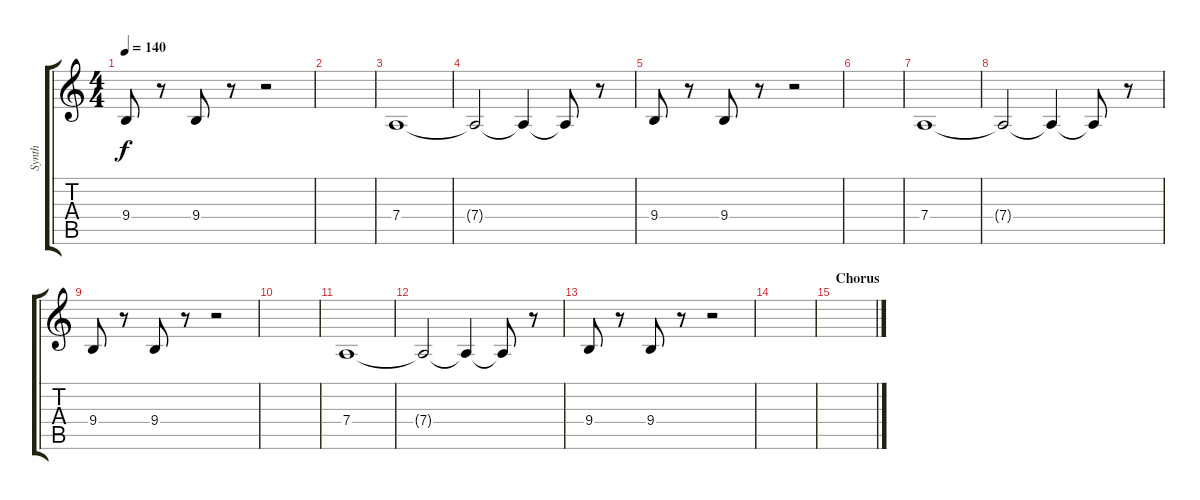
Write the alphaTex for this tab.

\track ("Synth" "Synth") {instrument stringensemble1}
\staff {score tabs}
\tuning (E4 B3 G3 D3 A2 E2) {hide}
\ts (4 4)
\tempo 140
\clef g2
\ks c
9.4.8{dy f} r.8 9.4.8 r.8 r.2 |
|
7.4.1 |
7.4{t}.2 7.4{t}.4 7.4{t}.8 r.8 |
9.4.8 r.8 9.4.8 r.8 r.2 |
|
7.4.1 |
7.4{t}.2 7.4{t}.4 7.4{t}.8 r.8 |
9.4.8 r.8 9.4.8 r.8 r.2 |
|
7.4.1 |
7.4{t}.2 7.4{t}.4 7.4{t}.8 r.8 |
9.4.8 r.8 9.4.8 r.8 r.2 |
|
\section ("" "Chorus")
